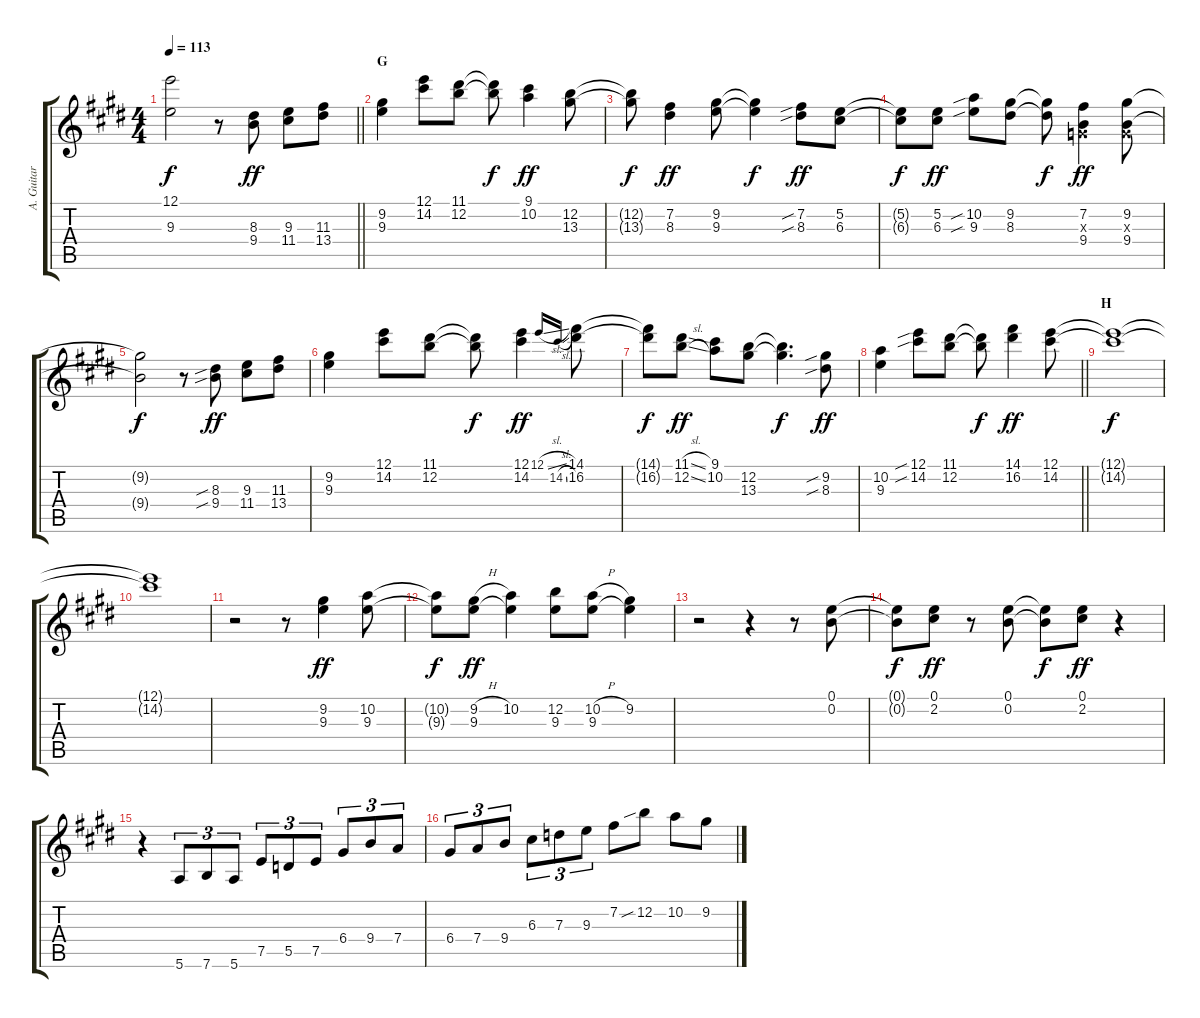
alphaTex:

\track ("A. Guitar I" "A. Guitar ") {instrument acousticguitarsteel}
\staff {score tabs}
\tuning (E4 B3 G3 D3 A2 E2) {hide}
\ts (4 4)
\tempo 113
\clef g2
\barLineRight lightlight
\ks e
(12.1{t} 9.3{t}).2{dy f} r.8 (8.3 9.4).8{dy ff} (9.3 11.4).8 (11.3 13.4).8 |
\section ("" "G")
(9.2 9.3).4 (12.1 14.2).8 (11.1 12.2).8 (11.1{t} 12.2{t}).8{dy f} (9.1 10.2).4{dy ff} (12.2 13.3).8 |
(12.2{t} 13.3{t}).8{dy f} (7.2 8.3).4{dy ff} (9.2 9.3).8 (9.2{t} 9.3{t}).4{dy f} (7.2{sib} 8.3{sib}).8{dy ff} (5.2 6.3).8 |
(5.2{t} 6.3{t}).8{dy f} (5.2 6.3).8{dy ff} (10.2{sib} 9.3{sib}).8 (9.2 8.3).8 (9.2{t} 8.3{t}).8{dy f} (7.2 0.3{x} 9.4).4{dy ff} (9.2 0.3{x} 9.4).8 |
(9.2{t} 9.4{t}).2{dy f} r.8 (8.3{sib} 9.4{sib}).8{dy ff} (9.3 11.4).8 (11.3 13.4).8 |
(9.2 9.3).4 (12.1 14.2).8 (11.1 12.2).8 (11.1{t} 12.2{t}).8{dy f} (12.1 14.2).4{dy ff} 12.1{sl}.16{gr onbeat} 14.2{sl}.16{gr onbeat} (14.1 16.2).8 |
(14.1{t} 16.2{t}).8{dy f} (11.1{sl} 12.2{sl}).8{dy ff} (9.1 10.2).8 (12.2 13.3).8 (12.2{t} 13.3{t}).4{d dy f} (9.2{sib} 8.3{sib}).8{dy ff} |
\barLineRight lightlight
(10.2 9.3).4 (12.1{sib} 14.2{sib}).8 (11.1 12.2).8 (11.1{t} 12.2{t}).8{dy f} (14.1 16.2).4{dy ff} (12.1 14.2).8 |
\section ("" "H")
(12.1{t} 14.2{t}).1{dy f} |
(12.1{t} 14.2{t}).1 |
r.2 r.8 (9.2 9.3).4{dy ff} (10.2 9.3).8 |
(10.2{t} 9.3{t}).8{dy f} (9.2{h} 9.3).8{dy ff} (10.2 9.3{t}).4 (12.2 9.3).8 (10.2{h} 9.3).8 (9.2 9.3{t}).4 |
r.2 r.4 r.8 (0.1 0.2).8 |
(0.1{t} 0.2{t}).8{dy f} (0.1 2.2).8{dy ff} r.8 (0.1 0.2).8 (0.1{t} 0.2{t}).8{dy f} (0.1 2.2).8{dy ff} r.4 |
r.4 5.6.8{tu (3 2)} 7.6.8{tu (3 2)} 5.6.8{tu (3 2)} 7.5.8{tu (3 2)} 5.5.8{tu (3 2)} 7.5.8{tu (3 2)} 6.4.8{tu (3 2)} 9.4.8{tu (3 2)} 7.4.8{tu (3 2)} |
6.4.8{tu (3 2)} 7.4.8{tu (3 2)} 9.4.8{tu (3 2)} 6.3.8{tu (3 2)} 7.3.8{tu (3 2)} 9.3.8{tu (3 2)} 7.2.8 12.2{sib}.8 10.2.8 9.2{sl}.8
